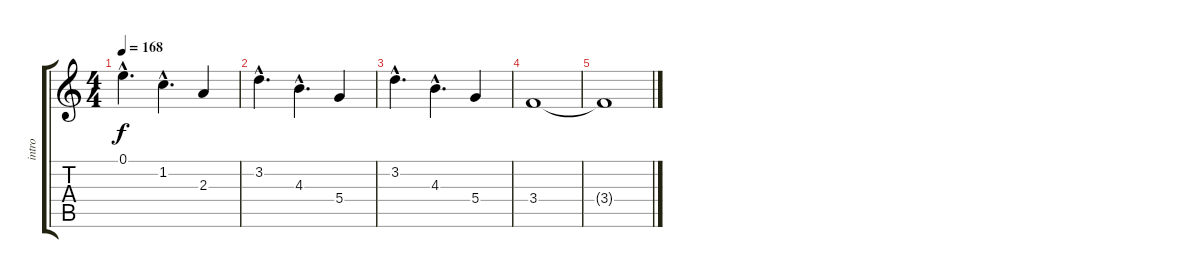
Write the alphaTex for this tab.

\track ("intro" "intro") {instrument overdrivenguitar}
\staff {score tabs}
\tuning (E4 B3 G3 D3 A2 E2) {hide}
\ts (4 4)
\tempo 168
\clef g2
\ks c
0.1{hac}.4{d dy f} 1.2{hac}.4{d} 2.3.4 |
3.2{hac}.4{d} 4.3{hac}.4{d} 5.4.4 |
3.2{hac}.4{d} 4.3{hac}.4{d} 5.4.4 |
3.4.1 |
3.4{t}.1
